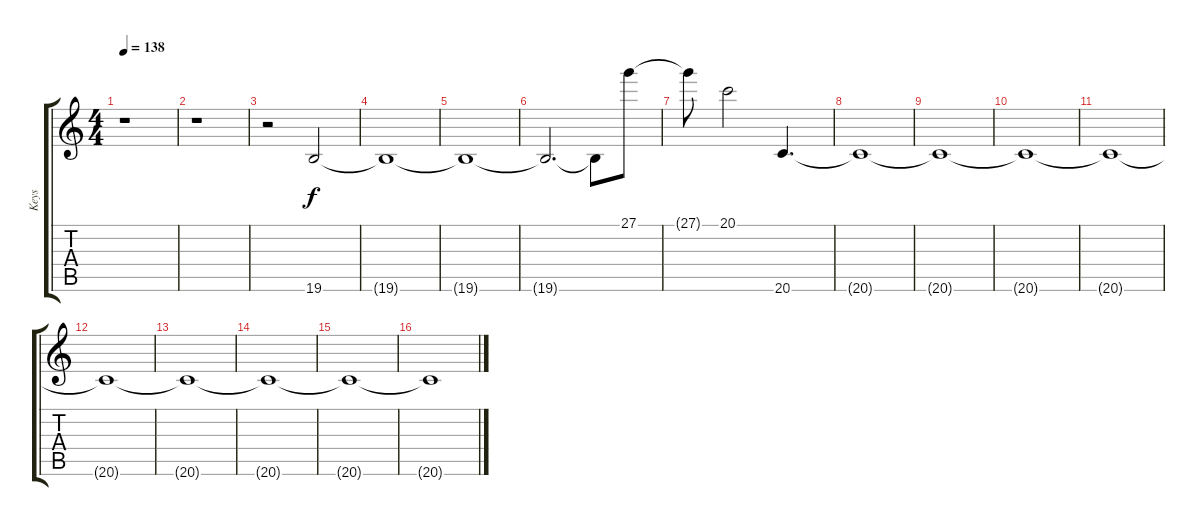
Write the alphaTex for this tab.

\track ("Keys" "Keys") {instrument pad4choir}
\staff {score tabs}
\tuning (E4 B3 G3 D3 A2 E2) {hide}
\ts (4 4)
\tempo 138
\clef g2
\ks c
r.1{dy f instrument pad4choir} |
r.1 |
r.2 19.6.2{instrument helicopter} |
19.6{t}.1 |
19.6{t}.1 |
19.6{t}.2{d} 19.6{t}.8 27.1.8 |
27.1{t}.8 20.1.2 20.6.4{d} |
20.6{t}.1 |
20.6{t}.1 |
20.6{t}.1 |
20.6{t}.1 |
20.6{t}.1 |
20.6{t}.1 |
20.6{t}.1 |
20.6{t}.1 |
20.6{t}.1
